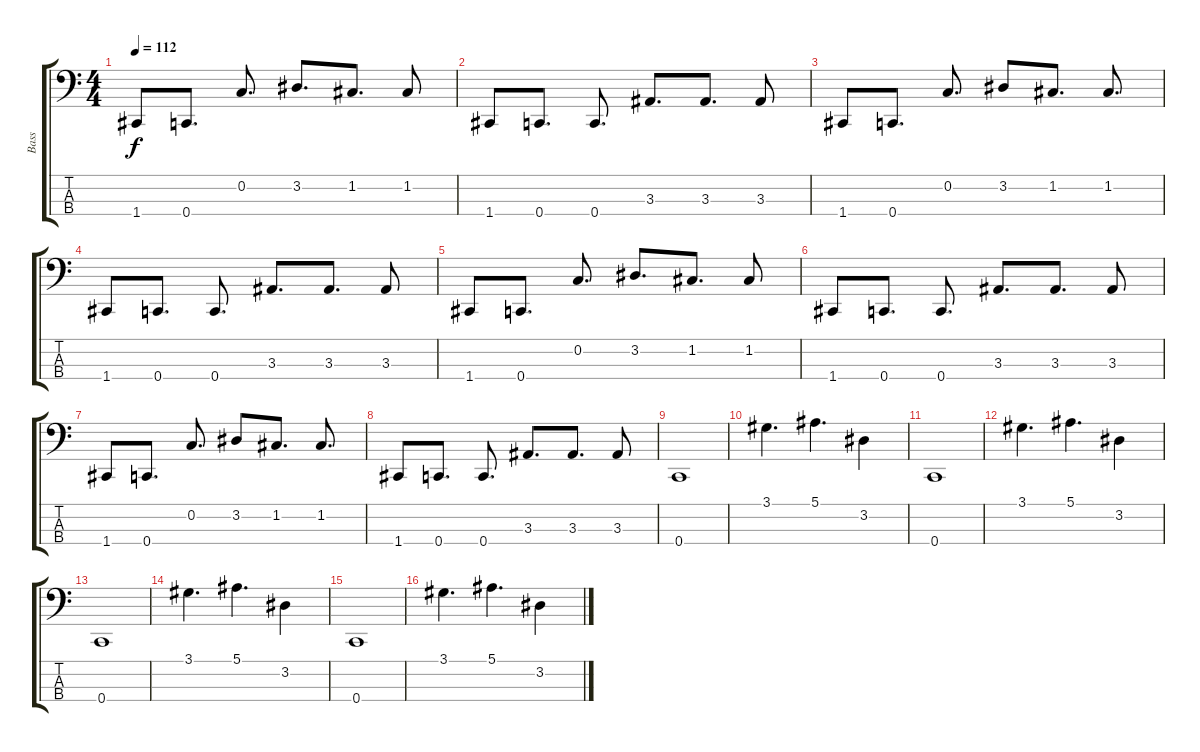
\track ("Bass" "Bass") {instrument electricbasspick}
\staff {score tabs}
\tuning (F2 C2 G1 C1) {hide}
\ts (4 4)
\tempo 112
\clef f4
\ks c
1.4.8{dy f} 0.4.8{d} 0.2.8{d} 3.2.8{d} 1.2.8{d} 1.2.8 |
1.4.8 0.4.8{d} 0.4.8{d} 3.3.8{d} 3.3.8{d} 3.3.8 |
1.4.8 0.4.8{d} 0.2.8{d} 3.2.8 1.2.8{d} 1.2.8{d} |
1.4.8 0.4.8{d} 0.4.8{d} 3.3.8{d} 3.3.8{d} 3.3.8 |
1.4.8 0.4.8{d} 0.2.8{d} 3.2.8{d} 1.2.8{d} 1.2.8 |
1.4.8 0.4.8{d} 0.4.8{d} 3.3.8{d} 3.3.8{d} 3.3.8 |
1.4.8 0.4.8{d} 0.2.8{d} 3.2.8 1.2.8{d} 1.2.8{d} |
1.4.8 0.4.8{d} 0.4.8{d} 3.3.8{d} 3.3.8{d} 3.3.8 |
0.4.1 |
3.1.4{d} 5.1.4{d} 3.2.4 |
0.4.1 |
3.1.4{d} 5.1.4{d} 3.2.4 |
0.4.1 |
3.1.4{d} 5.1.4{d} 3.2.4 |
0.4.1 |
3.1.4{d} 5.1.4{d} 3.2.4
